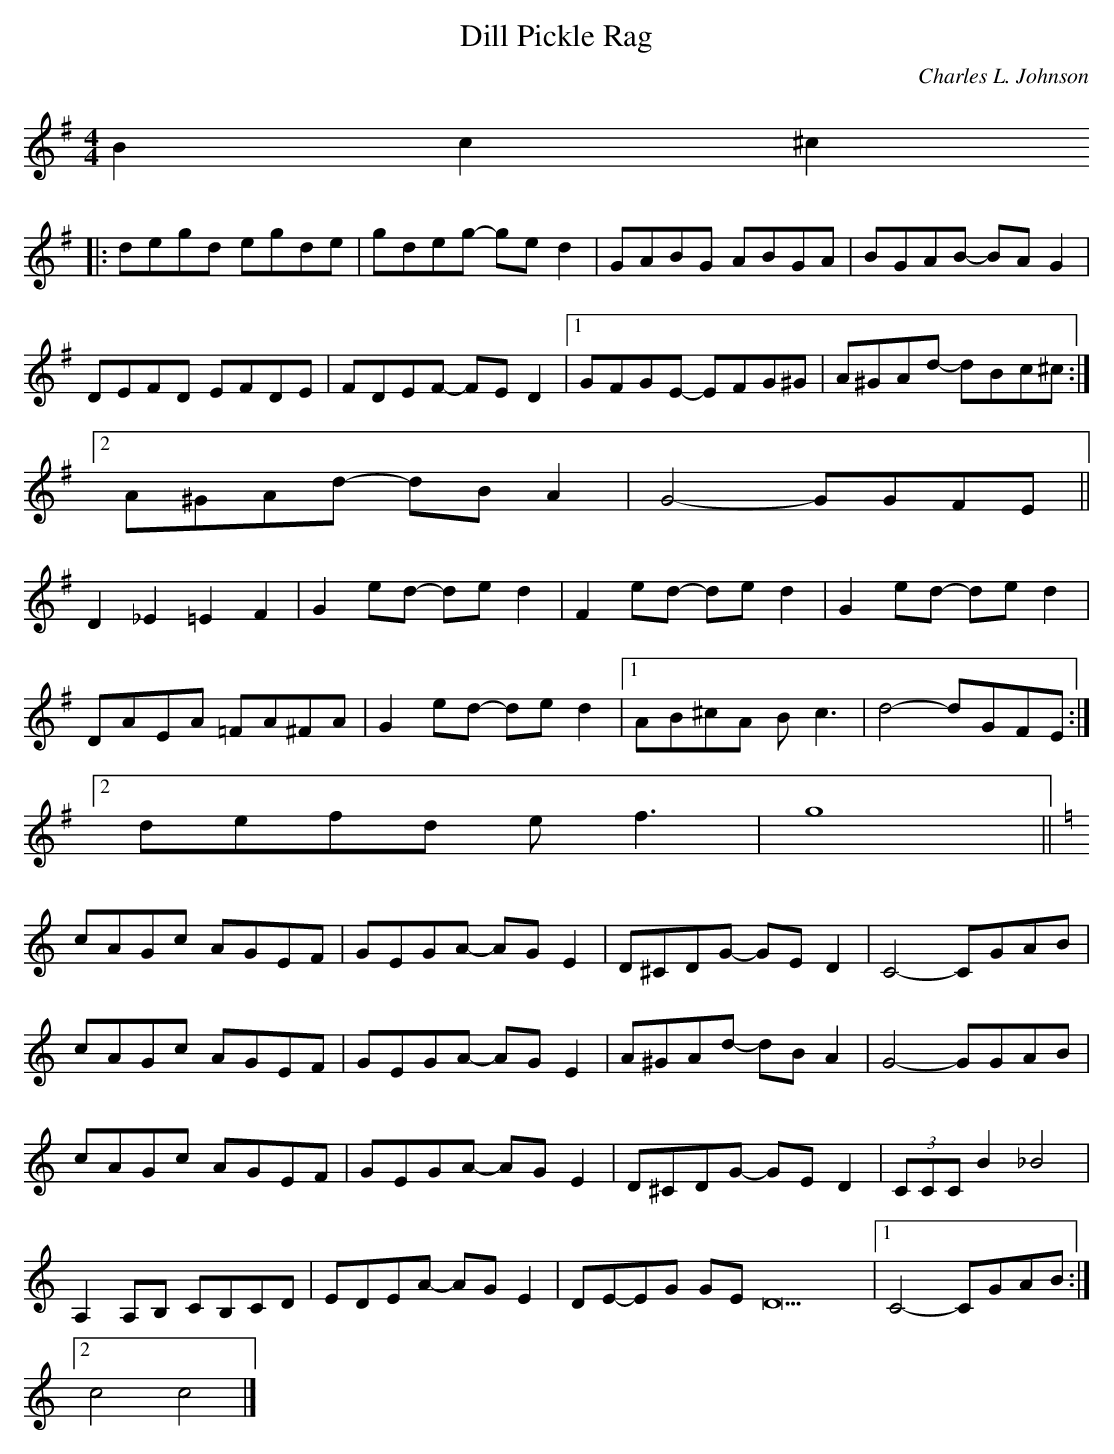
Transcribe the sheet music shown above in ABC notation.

X:1
T:Dill Pickle Rag
C:Charles L. Johnson
M:4/4
L:1/8
K:G
B2 c2 ^c2
|: degd egde | gdeg -ge d2 | GABG ABGA | BGAB -BA G2 |
   DEFD EFDE | FDEF -FE D2 | [1 GFGE  -EFG^G | A^GAd -dBc^c :|
                             [2 A^GAd -dB A2 | G4    -GGFE  ||
   D2 _E2 =E2 F2 | G2 ed -de d2 | F2 ed -de d2 | G2 ed -de d2 |
   DAEA   =FA^FA | G2 ed -de d2 | [1 AB^cA B c3 | d4 -dGFE :|
                                  [2 defd  e f3 | g8 ||
K:C
   cAGc AGEF | GEGA -AG E2 | D^CDG -GE D2 | C4- CGAB |
   cAGc AGEF | GEGA -AG E2 | A^GAd -dB A2 | G4- GGAB |
   cAGc AGEF | GEGA -AG E2 | D^CDG -GE D2 | (3CCC B2 _B4 |
   A,2 A,B, CB,CD | EDEA- AG E2 | DE-EG GE D22 | [1 C4- CGAB :|
                                                 [2 c4  c4   |]
